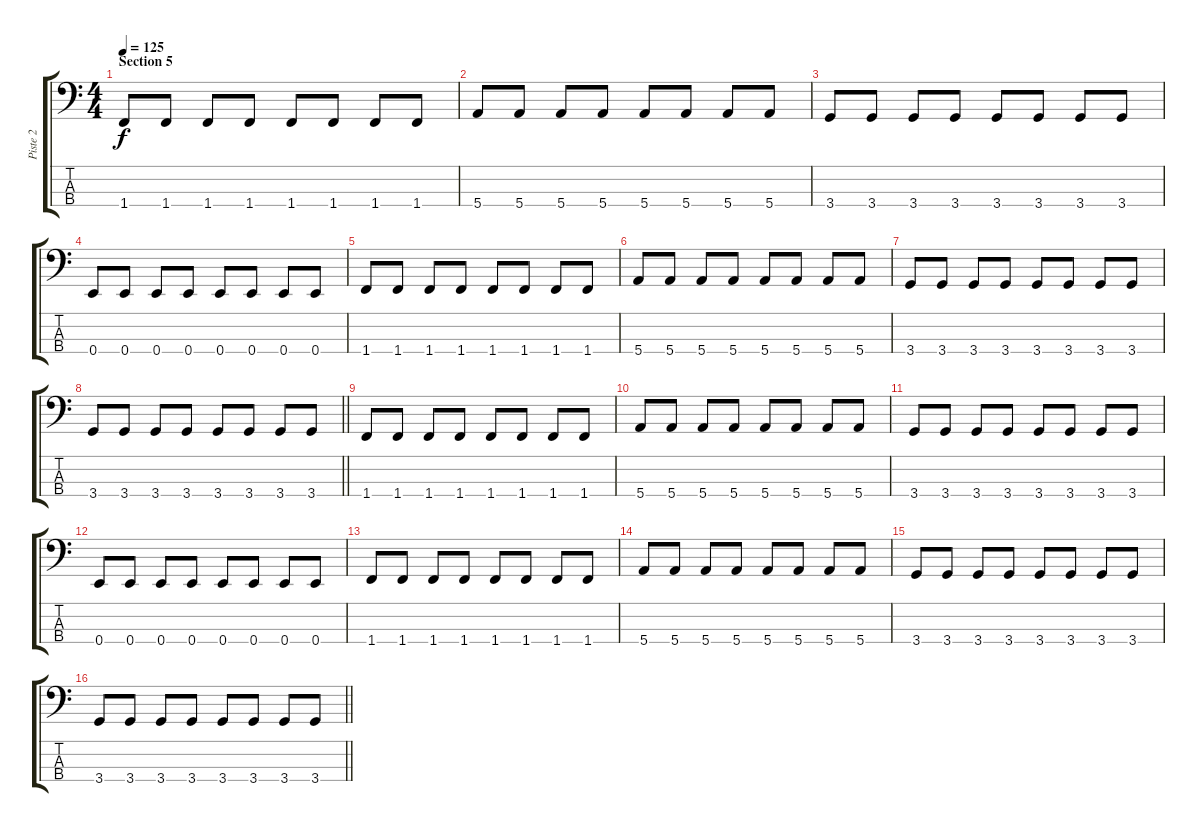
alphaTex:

\track ("Piste 2" "Piste 2") {instrument electricbassfinger}
\staff {score tabs}
\tuning (G2 D2 A1 E1) {hide}
\ts (4 4)
\section ("" "Section 5")
\tempo 125
\clef f4
\ks c
1.4.8{dy f} 1.4.8 1.4.8 1.4.8 1.4.8 1.4.8 1.4.8 1.4.8 |
5.4.8 5.4.8 5.4.8 5.4.8 5.4.8 5.4.8 5.4.8 5.4.8 |
3.4.8 3.4.8 3.4.8 3.4.8 3.4.8 3.4.8 3.4.8 3.4.8 |
0.4.8 0.4.8 0.4.8 0.4.8 0.4.8 0.4.8 0.4.8 0.4.8 |
1.4.8 1.4.8 1.4.8 1.4.8 1.4.8 1.4.8 1.4.8 1.4.8 |
5.4.8 5.4.8 5.4.8 5.4.8 5.4.8 5.4.8 5.4.8 5.4.8 |
3.4.8 3.4.8 3.4.8 3.4.8 3.4.8 3.4.8 3.4.8 3.4.8 |
\barLineRight lightlight
3.4.8 3.4.8 3.4.8 3.4.8 3.4.8 3.4.8 3.4.8 3.4.8 |
1.4.8 1.4.8 1.4.8 1.4.8 1.4.8 1.4.8 1.4.8 1.4.8 |
5.4.8 5.4.8 5.4.8 5.4.8 5.4.8 5.4.8 5.4.8 5.4.8 |
3.4.8 3.4.8 3.4.8 3.4.8 3.4.8 3.4.8 3.4.8 3.4.8 |
0.4.8 0.4.8 0.4.8 0.4.8 0.4.8 0.4.8 0.4.8 0.4.8 |
1.4.8 1.4.8 1.4.8 1.4.8 1.4.8 1.4.8 1.4.8 1.4.8 |
5.4.8 5.4.8 5.4.8 5.4.8 5.4.8 5.4.8 5.4.8 5.4.8 |
3.4.8 3.4.8 3.4.8 3.4.8 3.4.8 3.4.8 3.4.8 3.4.8 |
\barLineRight lightlight
3.4.8 3.4.8 3.4.8 3.4.8 3.4.8 3.4.8 3.4.8 3.4.8
